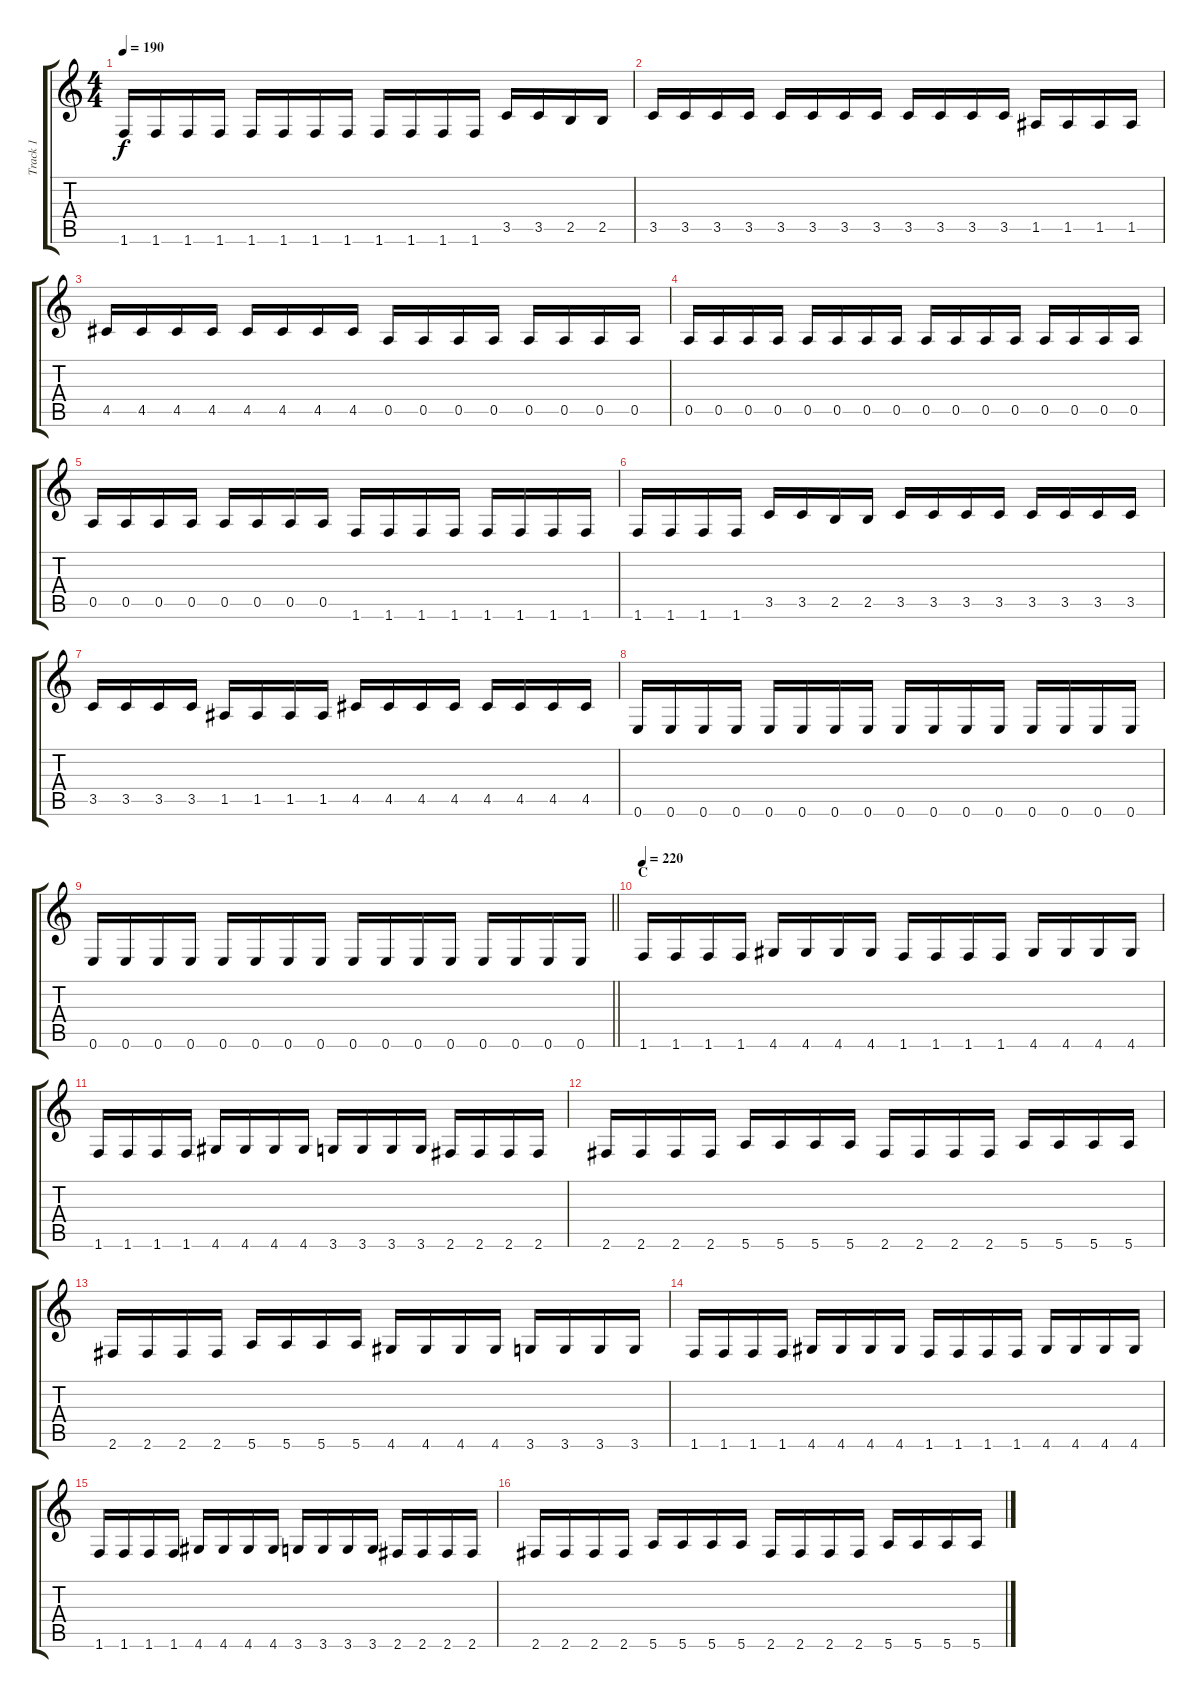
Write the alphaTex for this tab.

\track ("Track 1" "Track 1") {instrument overdrivenguitar}
\staff {score tabs}
\tuning (E4 B3 G3 D3 A2 E2) {hide}
\ts (4 4)
\tempo 190
\clef g2
\ks c
1.6.16{dy f} 1.6.16 1.6.16 1.6.16 1.6.16 1.6.16 1.6.16 1.6.16 1.6.16 1.6.16 1.6.16 1.6.16 3.5.16 3.5.16 2.5.16 2.5.16 |
3.5.16 3.5.16 3.5.16 3.5.16 3.5.16 3.5.16 3.5.16 3.5.16 3.5.16 3.5.16 3.5.16 3.5.16 1.5.16 1.5.16 1.5.16 1.5.16 |
4.5.16 4.5.16 4.5.16 4.5.16 4.5.16 4.5.16 4.5.16 4.5.16 0.5.16 0.5.16 0.5.16 0.5.16 0.5.16 0.5.16 0.5.16 0.5.16 |
0.5.16 0.5.16 0.5.16 0.5.16 0.5.16 0.5.16 0.5.16 0.5.16 0.5.16 0.5.16 0.5.16 0.5.16 0.5.16 0.5.16 0.5.16 0.5.16 |
0.5.16 0.5.16 0.5.16 0.5.16 0.5.16 0.5.16 0.5.16 0.5.16 1.6.16 1.6.16 1.6.16 1.6.16 1.6.16 1.6.16 1.6.16 1.6.16 |
1.6.16 1.6.16 1.6.16 1.6.16 3.5.16 3.5.16 2.5.16 2.5.16 3.5.16 3.5.16 3.5.16 3.5.16 3.5.16 3.5.16 3.5.16 3.5.16 |
3.5.16 3.5.16 3.5.16 3.5.16 1.5.16 1.5.16 1.5.16 1.5.16 4.5.16 4.5.16 4.5.16 4.5.16 4.5.16 4.5.16 4.5.16 4.5.16 |
0.6.16 0.6.16 0.6.16 0.6.16 0.6.16 0.6.16 0.6.16 0.6.16 0.6.16 0.6.16 0.6.16 0.6.16 0.6.16 0.6.16 0.6.16 0.6.16 |
\barLineRight lightlight
0.6.16 0.6.16 0.6.16 0.6.16 0.6.16 0.6.16 0.6.16 0.6.16 0.6.16 0.6.16 0.6.16 0.6.16 0.6.16 0.6.16 0.6.16 0.6.16 |
\section ("" "C")
\tempo 220
1.6.16 1.6.16 1.6.16 1.6.16 4.6.16 4.6.16 4.6.16 4.6.16 1.6.16 1.6.16 1.6.16 1.6.16 4.6.16 4.6.16 4.6.16 4.6.16 |
1.6.16 1.6.16 1.6.16 1.6.16 4.6.16 4.6.16 4.6.16 4.6.16 3.6.16 3.6.16 3.6.16 3.6.16 2.6.16 2.6.16 2.6.16 2.6.16 |
2.6.16 2.6.16 2.6.16 2.6.16 5.6.16 5.6.16 5.6.16 5.6.16 2.6.16 2.6.16 2.6.16 2.6.16 5.6.16 5.6.16 5.6.16 5.6.16 |
2.6.16 2.6.16 2.6.16 2.6.16 5.6.16 5.6.16 5.6.16 5.6.16 4.6.16 4.6.16 4.6.16 4.6.16 3.6.16 3.6.16 3.6.16 3.6.16 |
1.6.16 1.6.16 1.6.16 1.6.16 4.6.16 4.6.16 4.6.16 4.6.16 1.6.16 1.6.16 1.6.16 1.6.16 4.6.16 4.6.16 4.6.16 4.6.16 |
1.6.16 1.6.16 1.6.16 1.6.16 4.6.16 4.6.16 4.6.16 4.6.16 3.6.16 3.6.16 3.6.16 3.6.16 2.6.16 2.6.16 2.6.16 2.6.16 |
2.6.16 2.6.16 2.6.16 2.6.16 5.6.16 5.6.16 5.6.16 5.6.16 2.6.16 2.6.16 2.6.16 2.6.16 5.6.16 5.6.16 5.6.16 5.6.16
